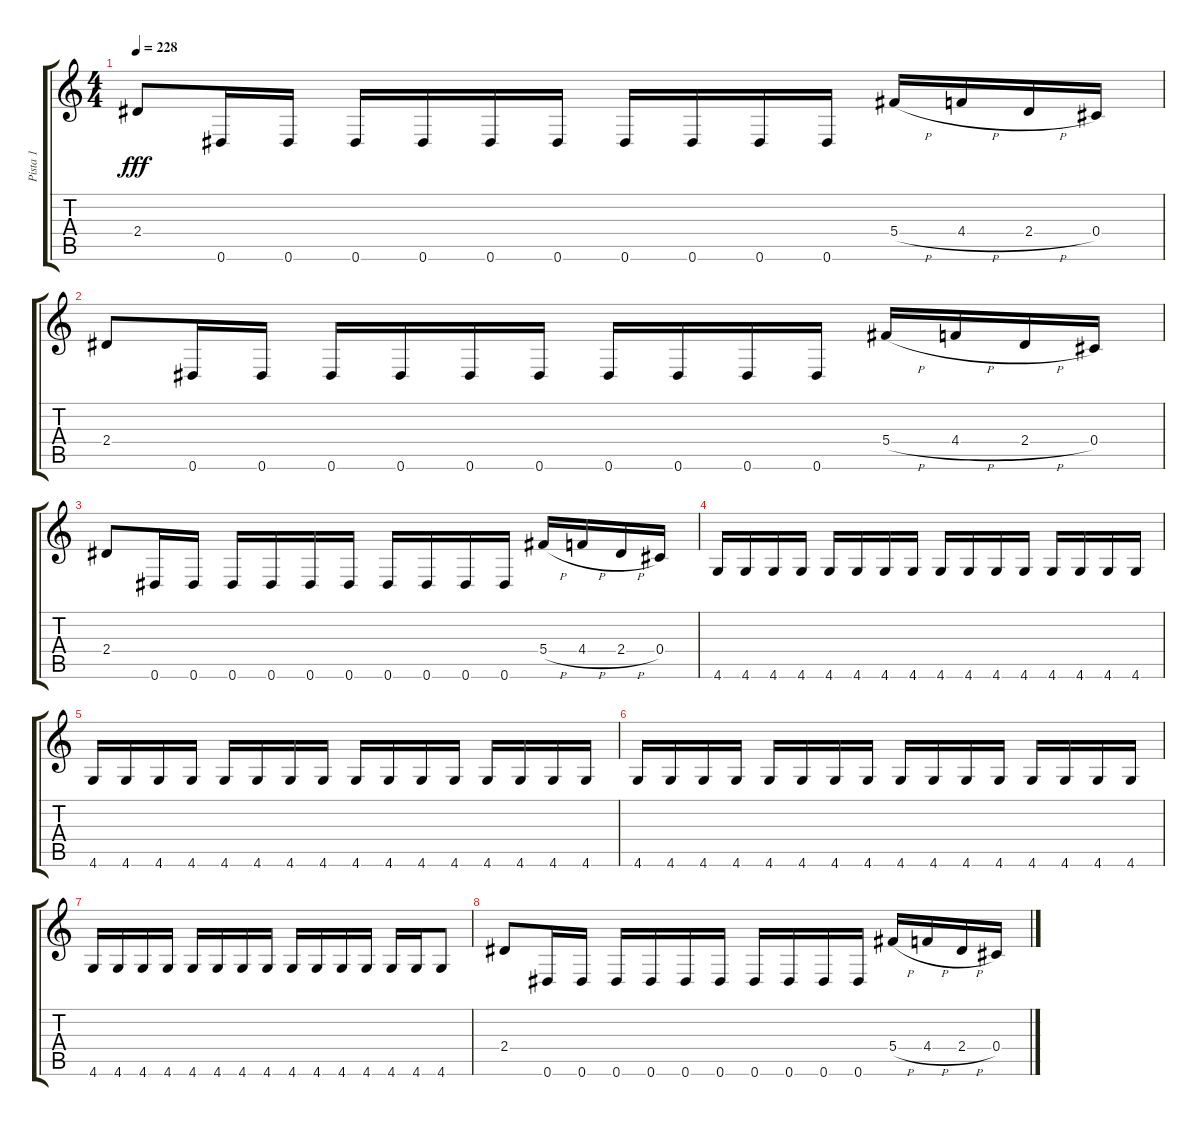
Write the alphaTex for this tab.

\track ("Pista 1" "Pista 1") {instrument distortionguitar}
\staff {score tabs}
\tuning (Eb4 Bb3 Gb3 Db3 Ab2 Eb2) {hide}
\ts (4 4)
\tempo 228
\clef g2
\ks c
2.4.8{dy fff} 0.6.16 0.6.16 0.6.16 0.6.16 0.6.16 0.6.16 0.6.16 0.6.16 0.6.16 0.6.16 5.4{h}.16 4.4{h}.16 2.4{h}.16 0.4.16 |
2.4.8 0.6.16 0.6.16 0.6.16 0.6.16 0.6.16 0.6.16 0.6.16 0.6.16 0.6.16 0.6.16 5.4{h}.16 4.4{h}.16 2.4{h}.16 0.4.16 |
2.4.8 0.6.16 0.6.16 0.6.16 0.6.16 0.6.16 0.6.16 0.6.16 0.6.16 0.6.16 0.6.16 5.4{h}.16 4.4{h}.16 2.4{h}.16 0.4.16 |
4.6.16 4.6.16 4.6.16 4.6.16 4.6.16 4.6.16 4.6.16 4.6.16 4.6.16 4.6.16 4.6.16 4.6.16 4.6.16 4.6.16 4.6.16 4.6.16 |
4.6.16 4.6.16 4.6.16 4.6.16 4.6.16 4.6.16 4.6.16 4.6.16 4.6.16 4.6.16 4.6.16 4.6.16 4.6.16 4.6.16 4.6.16 4.6.16 |
4.6.16 4.6.16 4.6.16 4.6.16 4.6.16 4.6.16 4.6.16 4.6.16 4.6.16 4.6.16 4.6.16 4.6.16 4.6.16 4.6.16 4.6.16 4.6.16 |
4.6.16 4.6.16 4.6.16 4.6.16 4.6.16 4.6.16 4.6.16 4.6.16 4.6.16 4.6.16 4.6.16 4.6.16 4.6.16 4.6.16 4.6.8 |
2.4.8 0.6.16 0.6.16 0.6.16 0.6.16 0.6.16 0.6.16 0.6.16 0.6.16 0.6.16 0.6.16 5.4{h}.16 4.4{h}.16 2.4{h}.16 0.4.16
